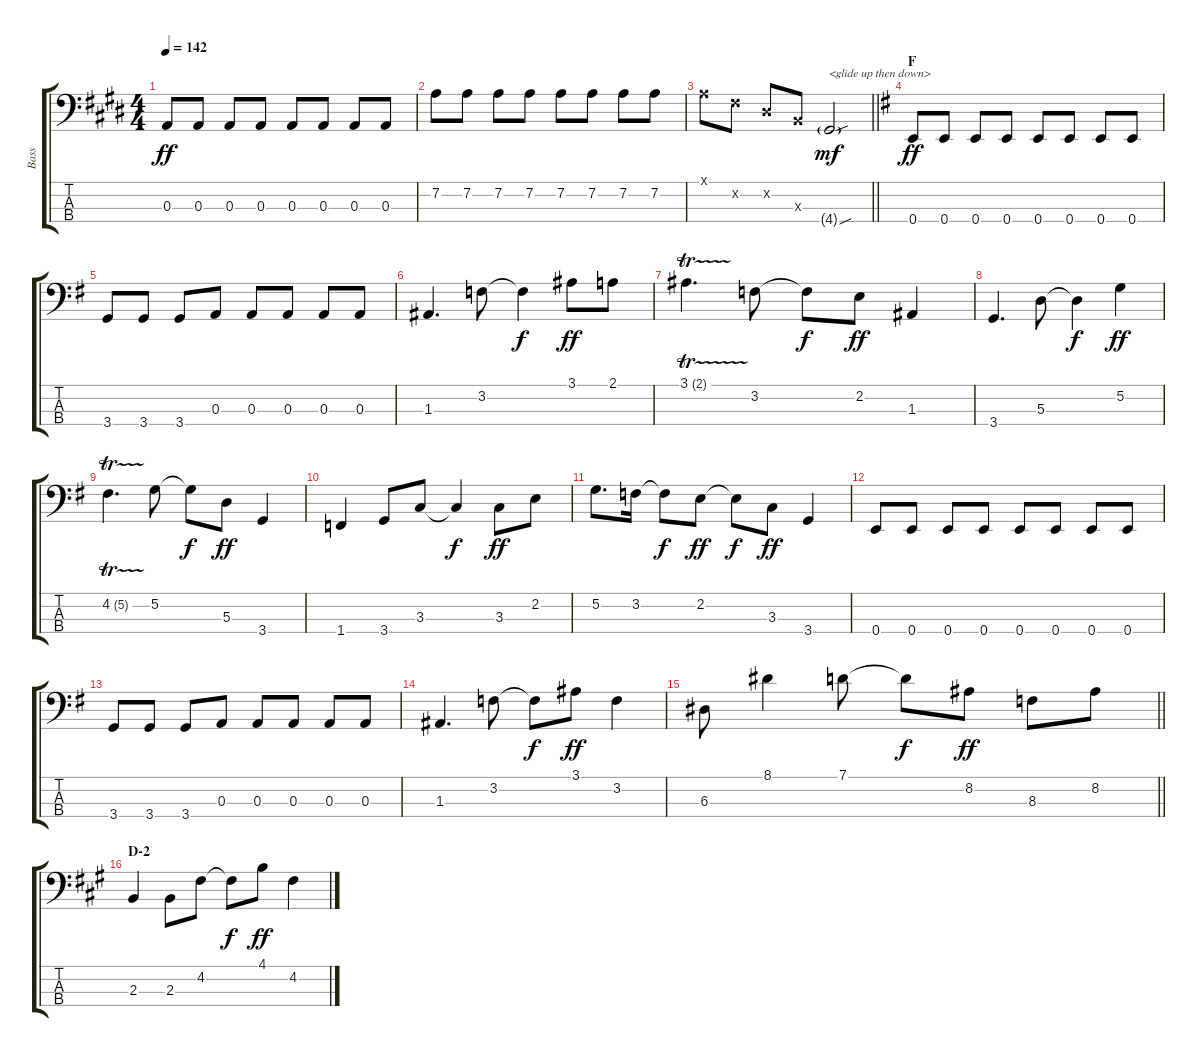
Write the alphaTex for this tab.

\track ("Bass" "Bass") {instrument electricbasspick}
\staff {score tabs}
\tuning (G2 D2 A1 E1) {hide}
\ts (4 4)
\tempo 142
\clef f4
\ks e
0.3.8{dy ff} 0.3.8 0.3.8 0.3.8 0.3.8 0.3.8 0.3.8 0.3.8 |
7.2.8 7.2.8 7.2.8 7.2.8 7.2.8 7.2.8 7.2.8 7.2.8 |
\barLineRight lightlight
2.1{x}.8 4.2{x}.8 1.2{x}.8 2.3{x}.8 4.4{sou g}.2{txt "<glide up then down>" dy mf} |
\section ("" "F")
\ks g
0.4.8{dy ff} 0.4.8 0.4.8 0.4.8 0.4.8 0.4.8 0.4.8 0.4.8 |
3.4.8 3.4.8 3.4.8 0.3.8 0.3.8 0.3.8 0.3.8 0.3.8 |
1.3.4{d} 3.2.8 3.2{t}.4{dy f} 3.1.8{dy ff} 2.1.8 |
3.1{tr (2 16)}.4{d} 3.2.8 3.2{t}.8{dy f} 2.2.8{dy ff} 1.3.4 |
3.4.4{d} 5.3.8 5.3{t}.4{dy f} 5.2.4{dy ff} |
4.2{tr (5 16)}.4{d} 5.2.8 5.2{t}.8{dy f} 5.3.8{dy ff} 3.4.4 |
1.4.4 3.4.8 3.3.8 3.3{t}.4{dy f} 3.3.8{dy ff} 2.2.8 |
5.2.8{d} 3.2.16 3.2{t}.8{dy f} 2.2.8{dy ff} 2.2{t}.8{dy f} 3.3.8{dy ff} 3.4.4 |
0.4.8 0.4.8 0.4.8 0.4.8 0.4.8 0.4.8 0.4.8 0.4.8 |
3.4.8 3.4.8 3.4.8 0.3.8 0.3.8 0.3.8 0.3.8 0.3.8 |
1.3.4{d} 3.2.8 3.2{t}.8{dy f} 3.1.8{dy ff} 3.2.4 |
\barLineRight lightlight
6.3.8 8.1.4 7.1.8 7.1{t}.8{dy f} 8.2.8{dy ff} 8.3.8 8.2.8 |
\section ("" "D-2")
\ks a
2.3.4 2.3.8 4.2.8 4.2{t}.8{dy f} 4.1.8{dy ff} 4.2.4
